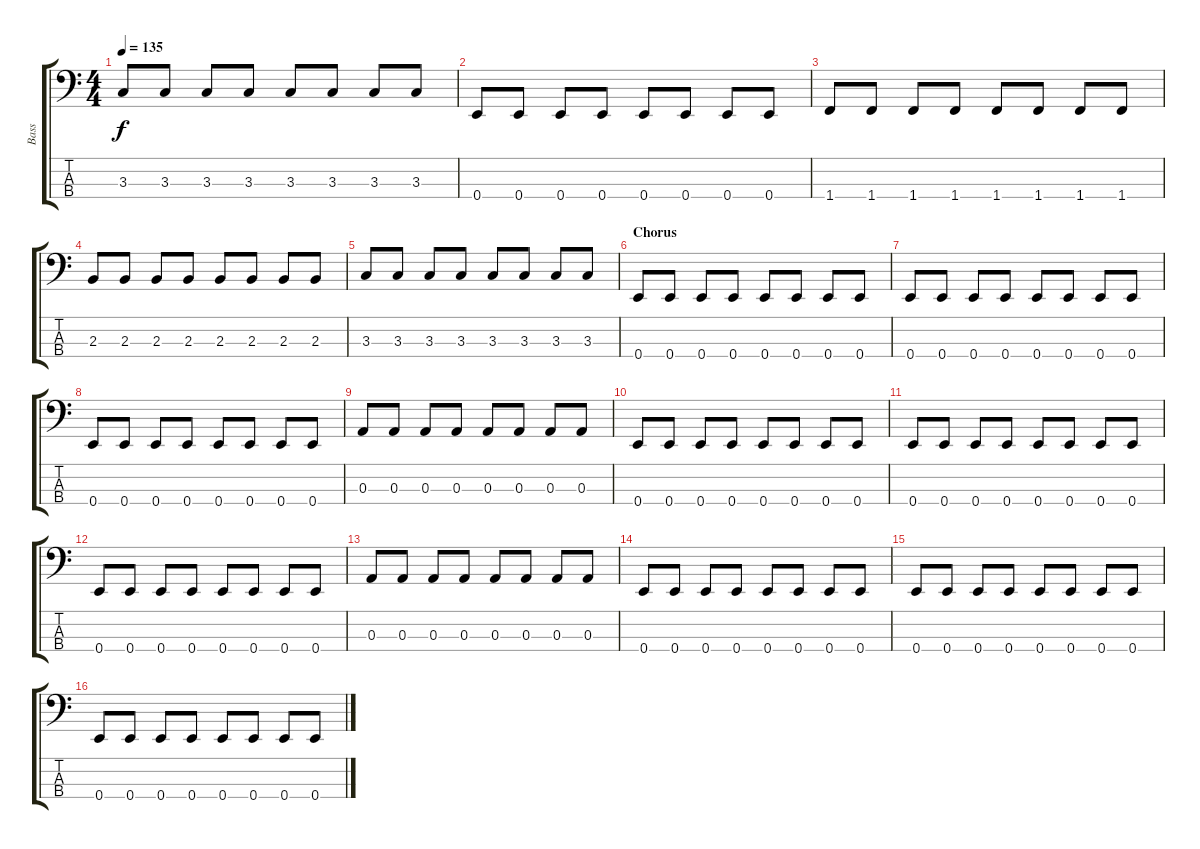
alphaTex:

\track ("Bass" "Bass") {instrument electricbassfinger}
\staff {score tabs}
\tuning (G2 D2 A1 E1) {hide}
\ts (4 4)
\tempo 135
\clef f4
\ks c
3.3.8{dy f} 3.3.8 3.3.8 3.3.8 3.3.8 3.3.8 3.3.8 3.3.8 |
0.4.8 0.4.8 0.4.8 0.4.8 0.4.8 0.4.8 0.4.8 0.4.8 |
1.4.8 1.4.8 1.4.8 1.4.8 1.4.8 1.4.8 1.4.8 1.4.8 |
2.3.8 2.3.8 2.3.8 2.3.8 2.3.8 2.3.8 2.3.8 2.3.8 |
3.3.8 3.3.8 3.3.8 3.3.8 3.3.8 3.3.8 3.3.8 3.3.8 |
\section ("" "Chorus")
0.4.8 0.4.8 0.4.8 0.4.8 0.4.8 0.4.8 0.4.8 0.4.8 |
0.4.8 0.4.8 0.4.8 0.4.8 0.4.8 0.4.8 0.4.8 0.4.8 |
0.4.8 0.4.8 0.4.8 0.4.8 0.4.8 0.4.8 0.4.8 0.4.8 |
0.3.8 0.3.8 0.3.8 0.3.8 0.3.8 0.3.8 0.3.8 0.3.8 |
0.4.8 0.4.8 0.4.8 0.4.8 0.4.8 0.4.8 0.4.8 0.4.8 |
0.4.8 0.4.8 0.4.8 0.4.8 0.4.8 0.4.8 0.4.8 0.4.8 |
0.4.8 0.4.8 0.4.8 0.4.8 0.4.8 0.4.8 0.4.8 0.4.8 |
0.3.8 0.3.8 0.3.8 0.3.8 0.3.8 0.3.8 0.3.8 0.3.8 |
0.4.8 0.4.8 0.4.8 0.4.8 0.4.8 0.4.8 0.4.8 0.4.8 |
0.4.8 0.4.8 0.4.8 0.4.8 0.4.8 0.4.8 0.4.8 0.4.8 |
0.4.8 0.4.8 0.4.8 0.4.8 0.4.8 0.4.8 0.4.8 0.4.8
